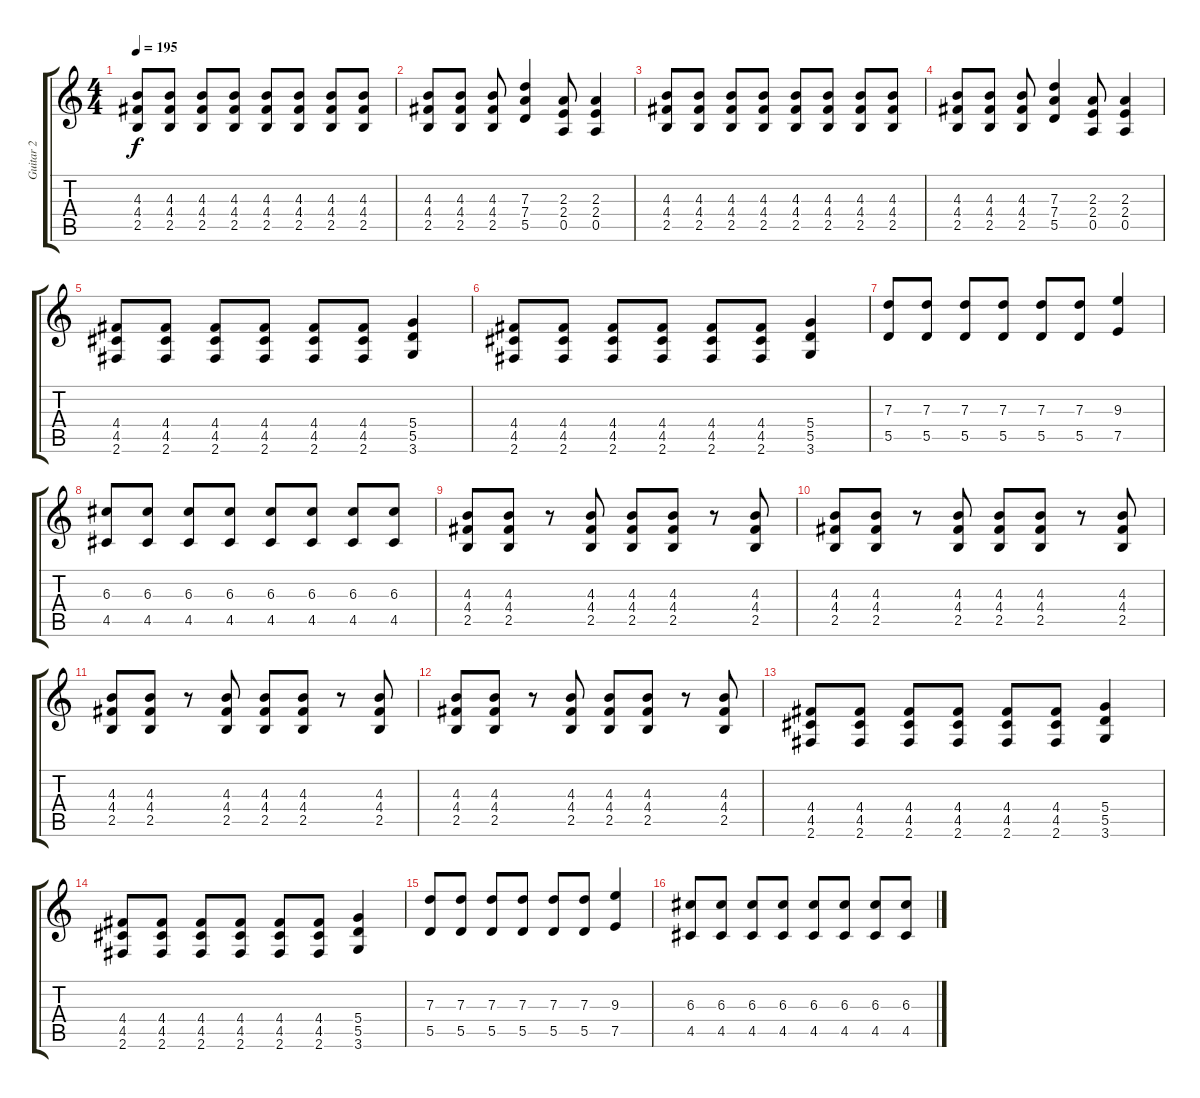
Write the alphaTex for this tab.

\track ("Guitar 2" "Guitar 2") {instrument distortionguitar}
\staff {score tabs}
\tuning (E4 B3 G3 D3 A2 E2) {hide}
\ts (4 4)
\tempo 195
\clef g2
\ks c
(4.3 4.4 2.5).8{dy f} (4.3 4.4 2.5).8 (4.3 4.4 2.5).8 (4.3 4.4 2.5).8 (4.3 4.4 2.5).8 (4.3 4.4 2.5).8 (4.3 4.4 2.5).8 (4.3 4.4 2.5).8 |
(4.3 4.4 2.5).8 (4.3 4.4 2.5).8 (4.3 4.4 2.5).8 (7.3 7.4 5.5).4 (2.3 2.4 0.5).8 (2.3 2.4 0.5).4 |
(4.3 4.4 2.5).8 (4.3 4.4 2.5).8 (4.3 4.4 2.5).8 (4.3 4.4 2.5).8 (4.3 4.4 2.5).8 (4.3 4.4 2.5).8 (4.3 4.4 2.5).8 (4.3 4.4 2.5).8 |
(4.3 4.4 2.5).8 (4.3 4.4 2.5).8 (4.3 4.4 2.5).8 (7.3 7.4 5.5).4 (2.3 2.4 0.5).8 (2.3 2.4 0.5).4 |
(4.4 4.5 2.6).8 (4.4 4.5 2.6).8 (4.4 4.5 2.6).8 (4.4 4.5 2.6).8 (4.4 4.5 2.6).8 (4.4 4.5 2.6).8 (5.4 5.5 3.6).4 |
(4.4 4.5 2.6).8 (4.4 4.5 2.6).8 (4.4 4.5 2.6).8 (4.4 4.5 2.6).8 (4.4 4.5 2.6).8 (4.4 4.5 2.6).8 (5.4 5.5 3.6).4 |
(7.3 5.5).8 (7.3 5.5).8 (7.3 5.5).8 (7.3 5.5).8 (7.3 5.5).8 (7.3 5.5).8 (9.3 7.5).4 |
(6.3 4.5).8 (6.3 4.5).8 (6.3 4.5).8 (6.3 4.5).8 (6.3 4.5).8 (6.3 4.5).8 (6.3 4.5).8 (6.3 4.5).8 |
(4.3 4.4 2.5).8 (4.3 4.4 2.5).8 r.8 (4.3 4.4 2.5).8 (4.3 4.4 2.5).8 (4.3 4.4 2.5).8 r.8 (4.3 4.4 2.5).8 |
(4.3 4.4 2.5).8 (4.3 4.4 2.5).8 r.8 (4.3 4.4 2.5).8 (4.3 4.4 2.5).8 (4.3 4.4 2.5).8 r.8 (4.3 4.4 2.5).8 |
(4.3 4.4 2.5).8 (4.3 4.4 2.5).8 r.8 (4.3 4.4 2.5).8 (4.3 4.4 2.5).8 (4.3 4.4 2.5).8 r.8 (4.3 4.4 2.5).8 |
(4.3 4.4 2.5).8 (4.3 4.4 2.5).8 r.8 (4.3 4.4 2.5).8 (4.3 4.4 2.5).8 (4.3 4.4 2.5).8 r.8 (4.3 4.4 2.5).8 |
(4.4 4.5 2.6).8 (4.4 4.5 2.6).8 (4.4 4.5 2.6).8 (4.4 4.5 2.6).8 (4.4 4.5 2.6).8 (4.4 4.5 2.6).8 (5.4 5.5 3.6).4 |
(4.4 4.5 2.6).8 (4.4 4.5 2.6).8 (4.4 4.5 2.6).8 (4.4 4.5 2.6).8 (4.4 4.5 2.6).8 (4.4 4.5 2.6).8 (5.4 5.5 3.6).4 |
(7.3 5.5).8 (7.3 5.5).8 (7.3 5.5).8 (7.3 5.5).8 (7.3 5.5).8 (7.3 5.5).8 (9.3 7.5).4 |
(6.3 4.5).8 (6.3 4.5).8 (6.3 4.5).8 (6.3 4.5).8 (6.3 4.5).8 (6.3 4.5).8 (6.3 4.5).8 (6.3 4.5).8
